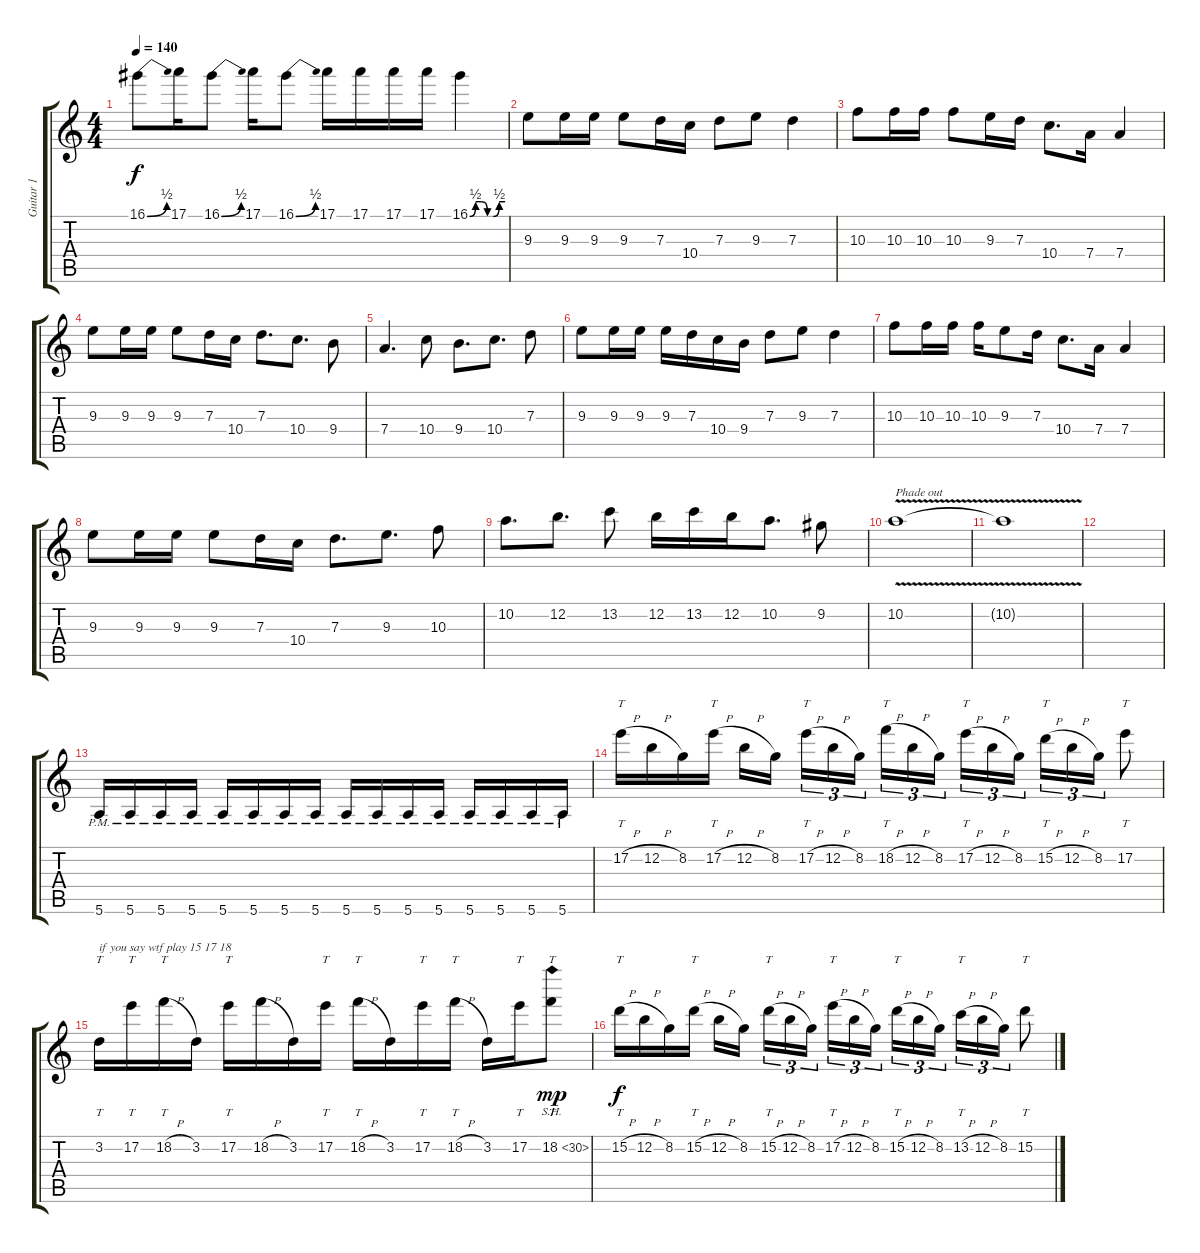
\track ("Guitar 1" "Guitar 1") {instrument distortionguitar}
\staff {score tabs}
\tuning (E4 B3 G3 D3 A2 E2) {hide}
\ts (4 4)
\tempo 140
\clef g2
\ks c
16.1{be (bend 0 0 60 2)}.8{dy f} 17.1.16 16.1{be (bend 0 0 60 2)}.8 17.1.16 16.1{be (bend 0 0 60 2)}.8 17.1.16 17.1.16 17.1.16 17.1.16 16.1{be (custom 0 0 10 2 20 2 30 0 40 0 50 2 60 2)}.4 |
9.3.8{volume 10 balance 0} 9.3.16 9.3.16 9.3.8 7.3.16 10.4.16 7.3.8 9.3.8 7.3.4 |
10.3.8 10.3.16 10.3.16 10.3.8 9.3.16 7.3.16 10.4.8{d} 7.4.16 7.4.4 |
9.3.8 9.3.16 9.3.16 9.3.8 7.3.16 10.4.16 7.3.8{d} 10.4.8{d} 9.4.8 |
7.4.4{d} 10.4.8 9.4.8{d} 10.4.8{d} 7.3.8 |
9.3.8 9.3.16 9.3.16 9.3.16 7.3.16 10.4.16 9.4.16 7.3.8 9.3.8 7.3.4 |
10.3.8 10.3.16 10.3.16 10.3.16 9.3.8 7.3.16 10.4.8{d} 7.4.16 7.4.4 |
9.3.8 9.3.16 9.3.16 9.3.8 7.3.16 10.4.16 7.3.8{d} 9.3.8{d} 10.3.8 |
10.2.8{d} 12.2.8{d} 13.2.8 12.2.16 13.2.16 12.2.16 10.2.8{d} 9.2.8 |
10.2{v}.1{txt "Phade out" volume 0} |
10.2{t}.1 |
|
5.6{pm}.16{volume 10} 5.6{pm}.16 5.6{pm}.16 5.6{pm}.16 5.6{pm}.16 5.6{pm}.16 5.6{pm}.16 5.6{pm}.16 5.6{pm}.16 5.6{pm}.16 5.6{pm}.16 5.6{pm}.16 5.6{pm}.16 5.6{pm}.16 5.6{pm}.16 5.6{pm}.16 |
17.2{h}.16{tt} 12.2{h}.16 8.2.16 17.2{h}.16{tt} 12.2{h}.16 8.2.16{beam splitsecondary} 17.2{h}.16{tt tu (3 2)} 12.2{h}.16{tu (3 2)} 8.2.16{tu (3 2)} 18.2{h}.16{tt tu (3 2)} 12.2{h}.16{tu (3 2)} 8.2.16{tu (3 2) beam splitsecondary} 17.2{h}.16{tt tu (3 2)} 12.2{h}.16{tu (3 2)} 8.2.16{tu (3 2)} 15.2{h}.16{tt tu (3 2)} 12.2{h}.16{tu (3 2)} 8.2.16{tu (3 2)} 17.2.8{tt} |
3.2.16{tt txt "if you say wtf play 15 17 18"} 17.2.16{tt} 18.2{h}.16{tt} 3.2.16 17.2.16{tt} 18.2{h}.16 3.2.16 17.2.16{tt} 18.2{h}.16{tt} 3.2.16 17.2.16{tt} 18.2{h}.16{tt} 3.2.16 17.2.16{tt} 18.2{sh 12}.8{tt dy mp} |
15.2{h}.16{tt dy f} 12.2{h}.16 8.2.16 15.2{h}.16{tt} 12.2{h}.16 8.2.16{beam splitsecondary} 15.2{h}.16{tt tu (3 2)} 12.2{h}.16{tu (3 2)} 8.2.16{tu (3 2)} 17.2{h}.16{tt tu (3 2)} 12.2{h}.16{tu (3 2)} 8.2.16{tu (3 2) beam splitsecondary} 15.2{h}.16{tt tu (3 2)} 12.2{h}.16{tu (3 2)} 8.2.16{tu (3 2)} 13.2{h}.16{tt tu (3 2)} 12.2{h}.16{tu (3 2)} 8.2.16{tu (3 2)} 15.2.8{tt}
